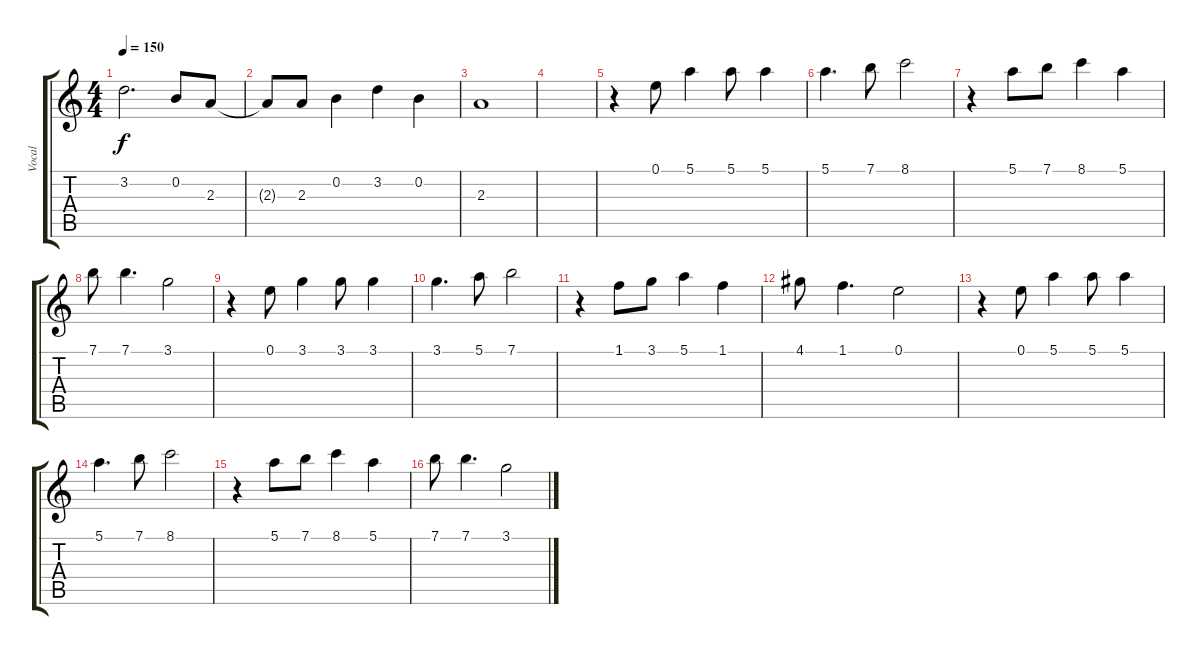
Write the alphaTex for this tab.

\track ("Vocal" "Vocal") {instrument acousticguitarsteel}
\staff {score tabs}
\tuning (E4 B3 G3 D3 A2 E2) {hide}
\ts (4 4)
\tempo 150
\clef g2
\ks aminor
3.2.2{d dy f} 0.2.8 2.3.8 |
2.3{t}.8 2.3.8 0.2.4 3.2.4 0.2.4 |
2.3.1 |
|
r.4 0.1.8 5.1.4 5.1.8 5.1.4 |
5.1.4{d} 7.1.8 8.1.2 |
r.4 5.1.8 7.1.8 8.1.4 5.1.4 |
7.1.8 7.1.4{d} 3.1.2 |
r.4 0.1.8 3.1.4 3.1.8 3.1.4 |
3.1.4{d} 5.1.8 7.1.2 |
r.4 1.1.8 3.1.8 5.1.4 1.1.4 |
4.1.8 1.1.4{d} 0.1.2 |
r.4 0.1.8 5.1.4 5.1.8 5.1.4 |
5.1.4{d} 7.1.8 8.1.2 |
r.4 5.1.8 7.1.8 8.1.4 5.1.4 |
7.1.8 7.1.4{d} 3.1.2
